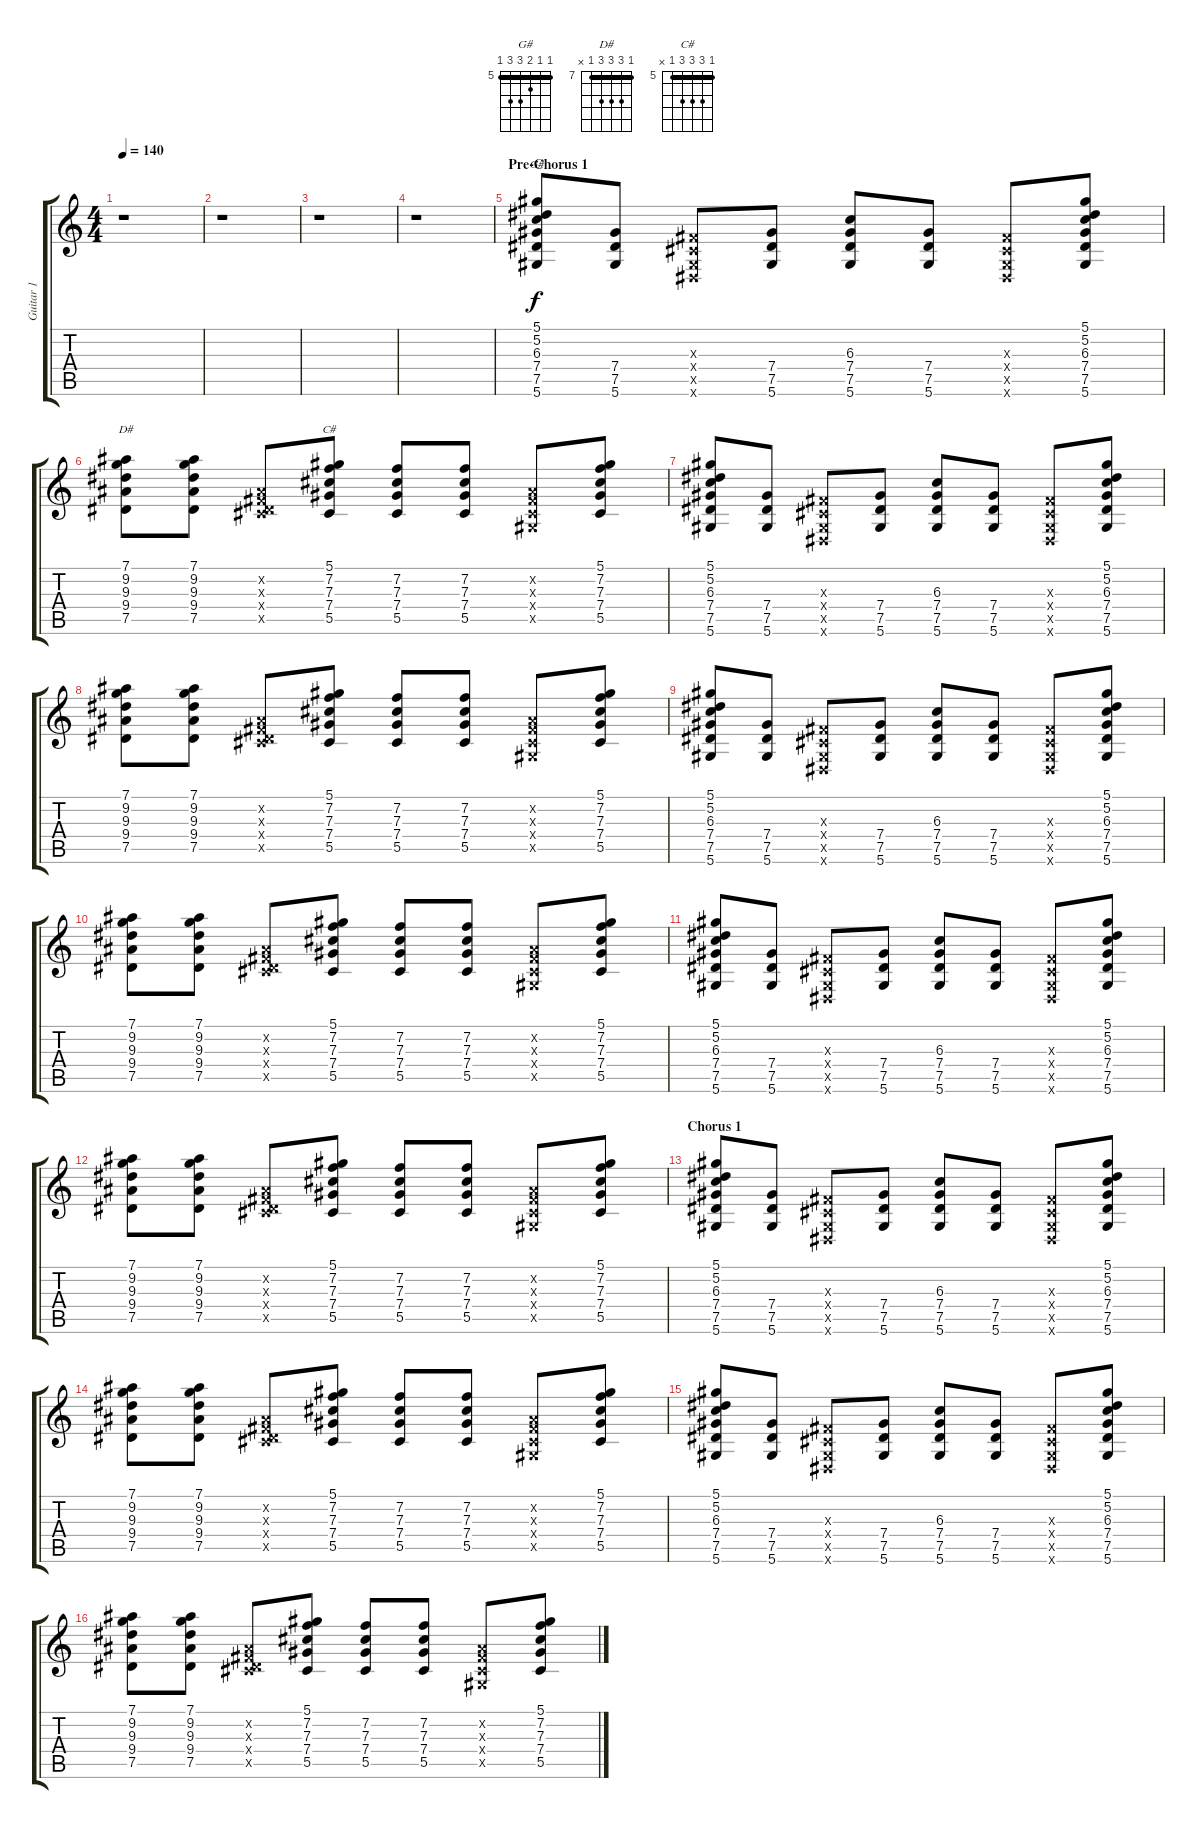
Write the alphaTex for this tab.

\track ("Guitar 1" "Guitar 1") {instrument acousticguitarnylon}
\staff {score tabs}
\tuning (Eb4 Bb3 Gb3 Db3 Ab2 Eb2) {hide}
\chord ("G#" 5 5 6 7 7 5) {firstfret 5 barre 5}
\chord ("D#" 7 9 9 9 7 x) {firstfret 7 barre 7}
\chord ("C#" 5 7 7 7 5 x) {firstfret 5 barre 5}
\ts (4 4)
\tempo 140
\clef g2
\ks c
r.1{dy f} |
r.1 |
r.1 |
r.1 |
\section ("" "Pre-Chorus 1")
(5.1 5.2 6.3 7.4 7.5 5.6).8{ch "G#"} (7.4 7.5 5.6).8 (0.3{x} 0.4{x} 0.5{x} 0.6{x}).8 (7.4 7.5 5.6).8 (6.3 7.4 7.5 5.6).8 (7.4 7.5 5.6).8 (0.3{x} 0.4{x} 0.5{x} 0.6{x}).8 (5.1 5.2 6.3 7.4 7.5 5.6).8 |
(7.1 9.2 9.3 9.4 7.5).8{ch "D#"} (7.1 9.2 9.3 9.4 7.5).8 (0.2{x} 0.3{x} 0.4{x} 7.5{x}).8 (5.1 7.2 7.3 7.4 5.5).8{ch "C#"} (7.2 7.3 7.4 5.5).8 (7.2 7.3 7.4 5.5).8 (0.2{x} 0.3{x} 0.4{x} 0.5{x}).8 (5.1 7.2 7.3 7.4 5.5).8 |
(5.1 5.2 6.3 7.4 7.5 5.6).8 (7.4 7.5 5.6).8 (0.3{x} 0.4{x} 0.5{x} 0.6{x}).8 (7.4 7.5 5.6).8 (6.3 7.4 7.5 5.6).8 (7.4 7.5 5.6).8 (0.3{x} 0.4{x} 0.5{x} 0.6{x}).8 (5.1 5.2 6.3 7.4 7.5 5.6).8 |
(7.1 9.2 9.3 9.4 7.5).8 (7.1 9.2 9.3 9.4 7.5).8 (0.2{x} 0.3{x} 0.4{x} 7.5{x}).8 (5.1 7.2 7.3 7.4 5.5).8 (7.2 7.3 7.4 5.5).8 (7.2 7.3 7.4 5.5).8 (0.2{x} 0.3{x} 0.4{x} 0.5{x}).8 (5.1 7.2 7.3 7.4 5.5).8 |
(5.1 5.2 6.3 7.4 7.5 5.6).8 (7.4 7.5 5.6).8 (0.3{x} 0.4{x} 0.5{x} 0.6{x}).8 (7.4 7.5 5.6).8 (6.3 7.4 7.5 5.6).8 (7.4 7.5 5.6).8 (0.3{x} 0.4{x} 0.5{x} 0.6{x}).8 (5.1 5.2 6.3 7.4 7.5 5.6).8 |
(7.1 9.2 9.3 9.4 7.5).8 (7.1 9.2 9.3 9.4 7.5).8 (0.2{x} 0.3{x} 0.4{x} 7.5{x}).8 (5.1 7.2 7.3 7.4 5.5).8 (7.2 7.3 7.4 5.5).8 (7.2 7.3 7.4 5.5).8 (0.2{x} 0.3{x} 0.4{x} 0.5{x}).8 (5.1 7.2 7.3 7.4 5.5).8 |
(5.1 5.2 6.3 7.4 7.5 5.6).8 (7.4 7.5 5.6).8 (0.3{x} 0.4{x} 0.5{x} 0.6{x}).8 (7.4 7.5 5.6).8 (6.3 7.4 7.5 5.6).8 (7.4 7.5 5.6).8 (0.3{x} 0.4{x} 0.5{x} 0.6{x}).8 (5.1 5.2 6.3 7.4 7.5 5.6).8 |
(7.1 9.2 9.3 9.4 7.5).8 (7.1 9.2 9.3 9.4 7.5).8 (0.2{x} 0.3{x} 0.4{x} 7.5{x}).8 (5.1 7.2 7.3 7.4 5.5).8 (7.2 7.3 7.4 5.5).8 (7.2 7.3 7.4 5.5).8 (0.2{x} 0.3{x} 0.4{x} 0.5{x}).8 (5.1 7.2 7.3 7.4 5.5).8 |
\section ("" "Chorus 1")
(5.1 5.2 6.3 7.4 7.5 5.6).8 (7.4 7.5 5.6).8 (0.3{x} 0.4{x} 0.5{x} 0.6{x}).8 (7.4 7.5 5.6).8 (6.3 7.4 7.5 5.6).8 (7.4 7.5 5.6).8 (0.3{x} 0.4{x} 0.5{x} 0.6{x}).8 (5.1 5.2 6.3 7.4 7.5 5.6).8 |
(7.1 9.2 9.3 9.4 7.5).8 (7.1 9.2 9.3 9.4 7.5).8 (0.2{x} 0.3{x} 0.4{x} 7.5{x}).8 (5.1 7.2 7.3 7.4 5.5).8 (7.2 7.3 7.4 5.5).8 (7.2 7.3 7.4 5.5).8 (0.2{x} 0.3{x} 0.4{x} 0.5{x}).8 (5.1 7.2 7.3 7.4 5.5).8 |
(5.1 5.2 6.3 7.4 7.5 5.6).8 (7.4 7.5 5.6).8 (0.3{x} 0.4{x} 0.5{x} 0.6{x}).8 (7.4 7.5 5.6).8 (6.3 7.4 7.5 5.6).8 (7.4 7.5 5.6).8 (0.3{x} 0.4{x} 0.5{x} 0.6{x}).8 (5.1 5.2 6.3 7.4 7.5 5.6).8 |
(7.1 9.2 9.3 9.4 7.5).8 (7.1 9.2 9.3 9.4 7.5).8 (0.2{x} 0.3{x} 0.4{x} 7.5{x}).8 (5.1 7.2 7.3 7.4 5.5).8 (7.2 7.3 7.4 5.5).8 (7.2 7.3 7.4 5.5).8 (0.2{x} 0.3{x} 0.4{x} 0.5{x}).8 (5.1 7.2 7.3 7.4 5.5).8
